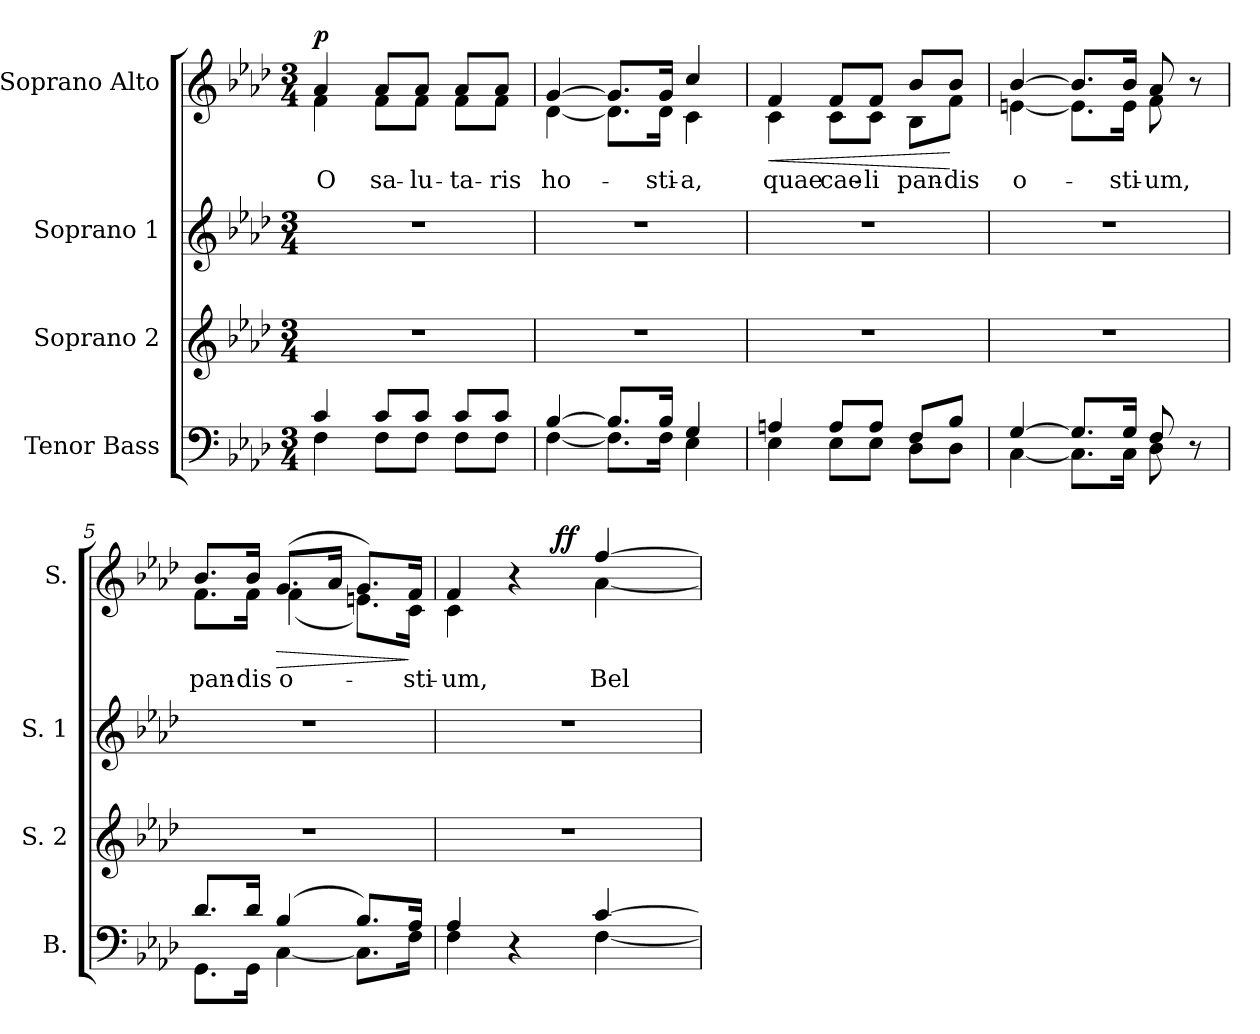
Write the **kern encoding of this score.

**kern	**kern	**kern	**kern	**text	**dynam
*part4	*part3	*part2	*part1	*part1	*part1
*staff4	*staff3	*staff2	*staff1	*staff1	*staff1
*I"Tenor Bass	*I"Soprano 2	*I"Soprano 1	*I"Soprano Alto	*	*
*I'B.	*I'S. 2	*I'S. 1	*I'S.	*	*
!!LO:PB:g=z
*clefF4	*clefG2	*clefG2	*clefG2	*	*
*k[b-e-a-d-]	*k[b-e-a-d-]	*k[b-e-a-d-]	*k[b-e-a-d-]	*	*
*f:	*f:	*f:	*f:	*	*
*M3/4	*M3/4	*M3/4	*M3/4	*	*
=1	=1	=1	=1	=1	=1
*^	*	*	*	*	*
!	!	!LO:N:vis=1	!LO:N:vis=1	!	!	!
!	!	!	!	!LO:TX:a:B:t=Andantino	!	!
!	!	!	!	!	!LO:LY:b:color=#000000	!
*	*	*	*	*^	*	*
4ci/	4Fi\	2.r	2.r	4a-i/	4fi\	O	p
!	!	!	!	!	!	!LO:LY:b:color=#000000	!
8ci/L	8Fi\L	.	.	8a-i/L	8fi\L	sa-	.
!	!	!	!	!	!	!LO:LY:b:color=#000000	!
8ci/J	8Fi\J	.	.	8a-i/J	8fi\J	-lu-	.
!	!	!	!	!	!	!LO:LY:b:color=#000000	!
8ci/L	8Fi\L	.	.	8a-i/L	8fi\L	-ta-	.
!	!	!	!	!	!	!LO:LY:b:color=#000000	!
8ci/J	8Fi\J	.	.	8a-i/J	8fi\J	-ris	.
=2	=2	=2	=2	=2	=2	=2	=2
!	!	!LO:N:vis=1	!LO:N:vis=1	!	!	!	!
!	!	!	!	!	!	!LO:LY:b:color=#000000	!
[>4B-i/	[<4Fi\	2.r	2.r	[>4gi/	[<4d-i\	ho-	.
8.B-i/L]	8.Fi\L]	.	.	8.gi/L]	8.d-i\L]	.	.
!	!	!	!	!	!	!LO:LY:b:color=#000000	!
16B-i/Jk	16Fi\Jk	.	.	16gi/Jk	16d-i\Jk	-sti-	.
!	!	!	!	!	!	!LO:LY:b:color=#000000	!
4Gi/	4E-i\	.	.	4cci/	4ci\	-a,	.
=3	=3	=3	=3	=3	=3	=3	=3
!	!	!LO:N:vis=1	!LO:N:vis=1	!	!	!	!
!	!	!	!	!	!	!LO:LY:b:color=#000000	!LO:HP:b
4Ani/	4E-i\	2.r	2.r	4fi/	4ci\	quae	<
!	!	!	!	!	!	!LO:LY:b:color=#000000	!
8Ai/L	8E-i\L	.	.	8fi/L	8ci\L	cae-	.
!	!	!	!	!	!	!LO:LY:b:color=#000000	!
8Ai/J	8E-i\J	.	.	8fi/J	8ci\J	-li	.
!	!	!	!	!	!	!LO:LY:b:color=#000000	!
8Fi/L	8D-i\L	.	.	8b-i/L	8B-i\L	pan-	.
!	!	!	!	!	!	!LO:LY:b:color=#000000	!
8B-i/J	8D-i\J	.	.	8b-i/J	8fi\J	-dis	[
=4	=4	=4	=4	=4	=4	=4	=4
!	!	!LO:N:vis=1	!LO:N:vis=1	!	!	!	!
!	!	!	!	!	!	!LO:LY:b:color=#000000	!
[>4Gi/	[<4Ci\	2.r	2.r	[>4b-i/	[<4eni\	o-	.
8.Gi/L]	8.Ci\L]	.	.	8.b-i/L]	8.ei\L]	.	.
!	!	!	!	!	!	!LO:LY:b:color=#000000	!
16Gi/Jk	16Ci\Jk	.	.	16b-i/Jk	16ei\Jk	-sti-	.
!	!	!	!	!	!	!LO:LY:b:color=#000000	!
8Fi/	8D-i\	.	.	8a-i/	8fi\	-um,	.
8r	8ryy	.	.	8r	8ryy	.	.
!!LO:LB:g=z	!!
=5	=5	=5	=5	=5	=5	=5	=5
!	!	!LO:N:vis=1	!LO:N:vis=1	!	!	!	!
!	!	!	!	!	!	!LO:LY:b:color=#000000	!
8.d-i/L	8.GGi\L	2.r	2.r	8.b-i/L	8.fi\L	pan-	.
!	!	!	!	!	!	!LO:LY:b:color=#000000	!
16d-i/Jk	16GGi\Jk	.	.	16b-i/Jk	16fi\Jk	-dis	.
!	!	!	!	!	!	!LO:LY:b:color=#000000	!LO:HP:b
(4B-i/	[<4Ci\	.	.	(8.gi/L	(4fi\	o-	>
.	.	.	.	16a-i/Jk	.	.	.
8.B-i/L)	8.Ci\L]	.	.	8.gi/L)	8.eni\L)	.	.
!	!	!	!	!	!	!LO:LY:b:color=#000000	!
16A-i/Jk	16Fi\Jk	.	.	16fi/Jk	16ci\Jk	-sti-	]
=6	=6	=6	=6	=6	=6	=6	=6
!	!	!LO:N:vis=1	!LO:N:vis=1	!	!	!	!
*	*	*	*	*v	*v	*	*
*	*	*	*	*^	*	*
!	!	!	!	!	!	!LO:LY:b:color=#000000	!
*	*	*	*	*	*^	*	*
4A-i/	4Fi\	2.r	2.r	4fi/	4ci\	4ryy	-um,	.
4r	4ryy	.	.	4r	4ryy	8ryy	.	.
.	.	.	.	.	.	256..ryy	.	.
.	.	.	.	.	.	4ryy	.	ff
!	!	!	!	!	!	!	!LO:LY:b:color=#000000	!
[>4ci/	[<4Fi\	.	.	[>4ffi/	[<4a-i\	.	Bel-	.
.	.	.	.	.	.	16ryy	.	.
.	.	.	.	.	.	32ryy	.	.
.	.	.	.	.	.	64ryy	.	.
.	.	.	.	.	.	128ryy	.	.
.	.	.	.	.	.	1024ryy	.	.
*v	*v	*	*	*v	*v	*v	*	*
=	=	=	=	=	=
*-	*-	*-	*-	*-	*-
